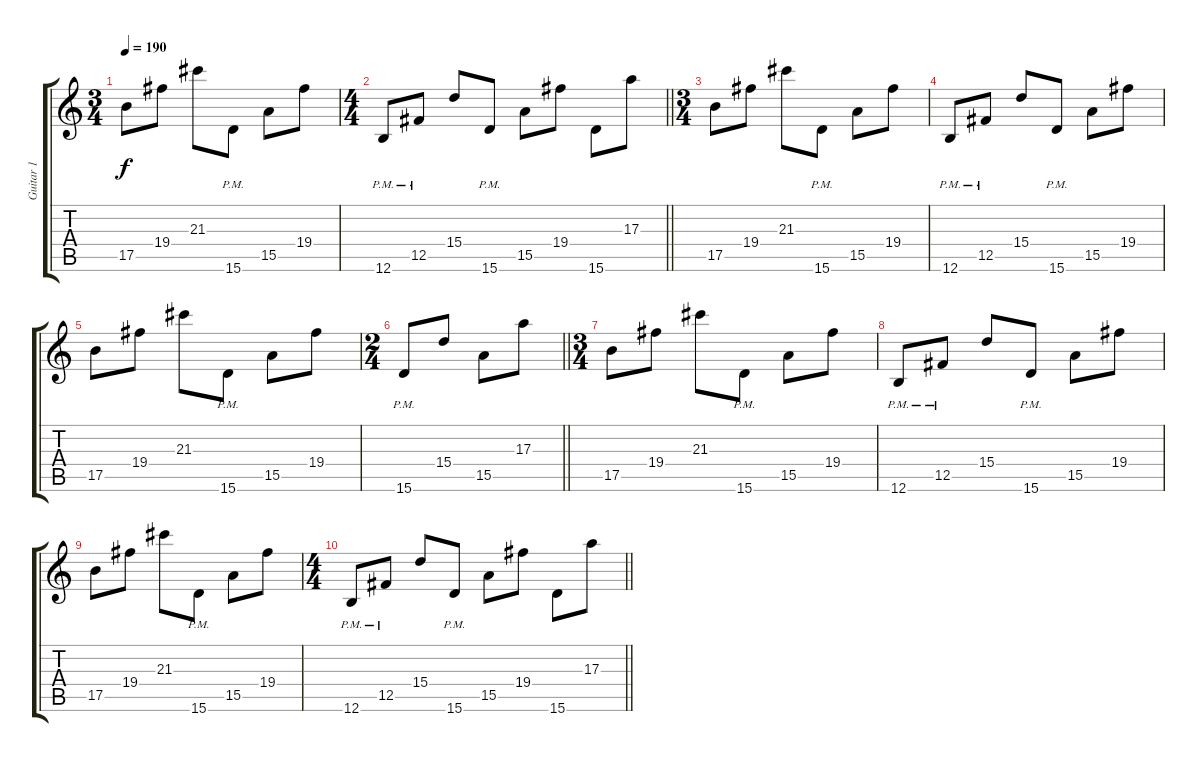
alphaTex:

\track ("Guitar 1" "Guitar 1") {instrument distortionguitar}
\staff {score tabs}
\tuning (Db4 Ab3 E3 B2 Gb2 B1) {hide}
\ts (3 4)
\tempo 190
\clef g2
\ks c
17.5.8{dy f} 19.4.8 21.3.8 15.6{pm}.8 15.5.8 19.4.8 |
\ts (4 4)
\barLineRight lightlight
12.6{pm}.8 12.5{pm}.8 15.4.8 15.6{pm}.8 15.5.8 19.4.8 15.6.8 17.3.8 |
\ts (3 4)
17.5.8 19.4.8 21.3.8 15.6{pm}.8 15.5.8 19.4.8 |
12.6{pm}.8 12.5{pm}.8 15.4.8 15.6{pm}.8 15.5.8 19.4.8 |
17.5.8 19.4.8 21.3.8 15.6{pm}.8 15.5.8 19.4.8 |
\ts (2 4)
\barLineRight lightlight
15.6{pm}.8 15.4.8 15.5.8 17.3.8 |
\ts (3 4)
17.5.8 19.4.8 21.3.8 15.6{pm}.8 15.5.8 19.4.8 |
12.6{pm}.8 12.5{pm}.8 15.4.8 15.6{pm}.8 15.5.8 19.4.8 |
17.5.8 19.4.8 21.3.8 15.6{pm}.8 15.5.8 19.4.8 |
\ts (4 4)
\barLineRight lightlight
12.6{pm}.8 12.5{pm}.8 15.4.8 15.6{pm}.8 15.5.8 19.4.8 15.6.8 17.3.8
